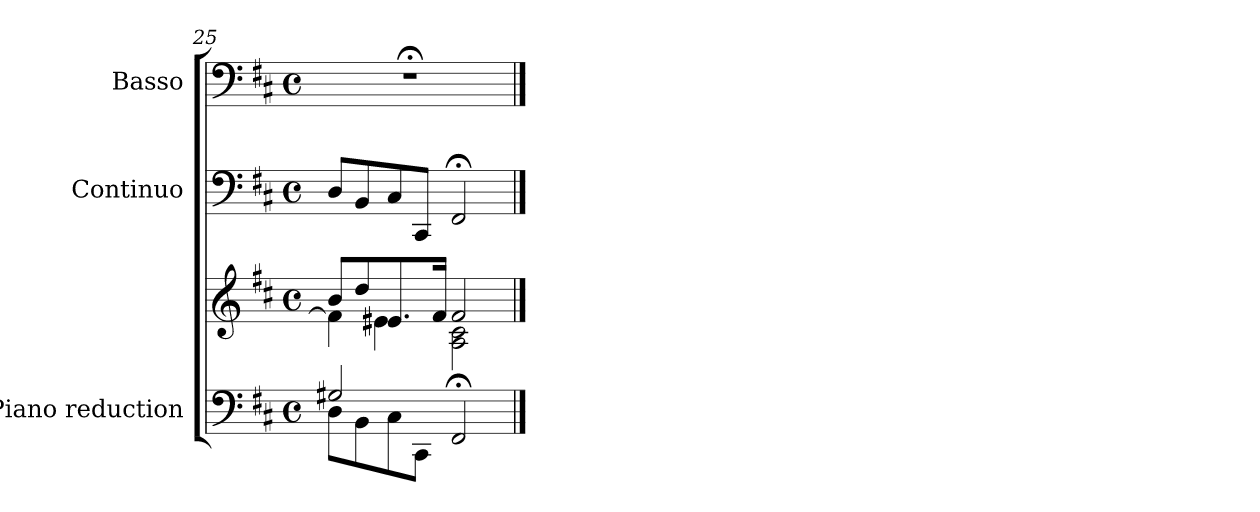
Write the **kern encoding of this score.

**kern	**kern	**kern	**kern
*part3	*part3	*part2	*part1
*staff4	*staff3	*staff2	*staff1
*I"Piano reduction	*	*I"Continuo	*I"Basso
*I'Pno	*	*	*
*clefF4	*clefG2	*clefF4	*clefF4
*k[f#c#]	*k[f#c#]	*k[f#c#]	*k[f#c#]
*M4/4	*M4/4	*M4/4	*M4/4
*met(c)	*met(c)	*met(c)	*met(c)
=25	=25	=25	=25
*^	*^	*	*
2G#X/	8D\L	8b/L	4f#\]	8D/L	1r;<
.	8BB\	8dd/	.	8BB/	.
.	8C#\	8.e#X/	4e#\	8C#/	.
.	8CC#\J	.	.	8CC#/J	.
.	.	16f#/Jk	.	.	.
2FF#;/	2ryy	2f#/	2A\ 2c#\	2FF#;</	.
*v	*v	*	*	*	*
*	*v	*v	*	*
==	==	==	==
*-	*-	*-	*-
